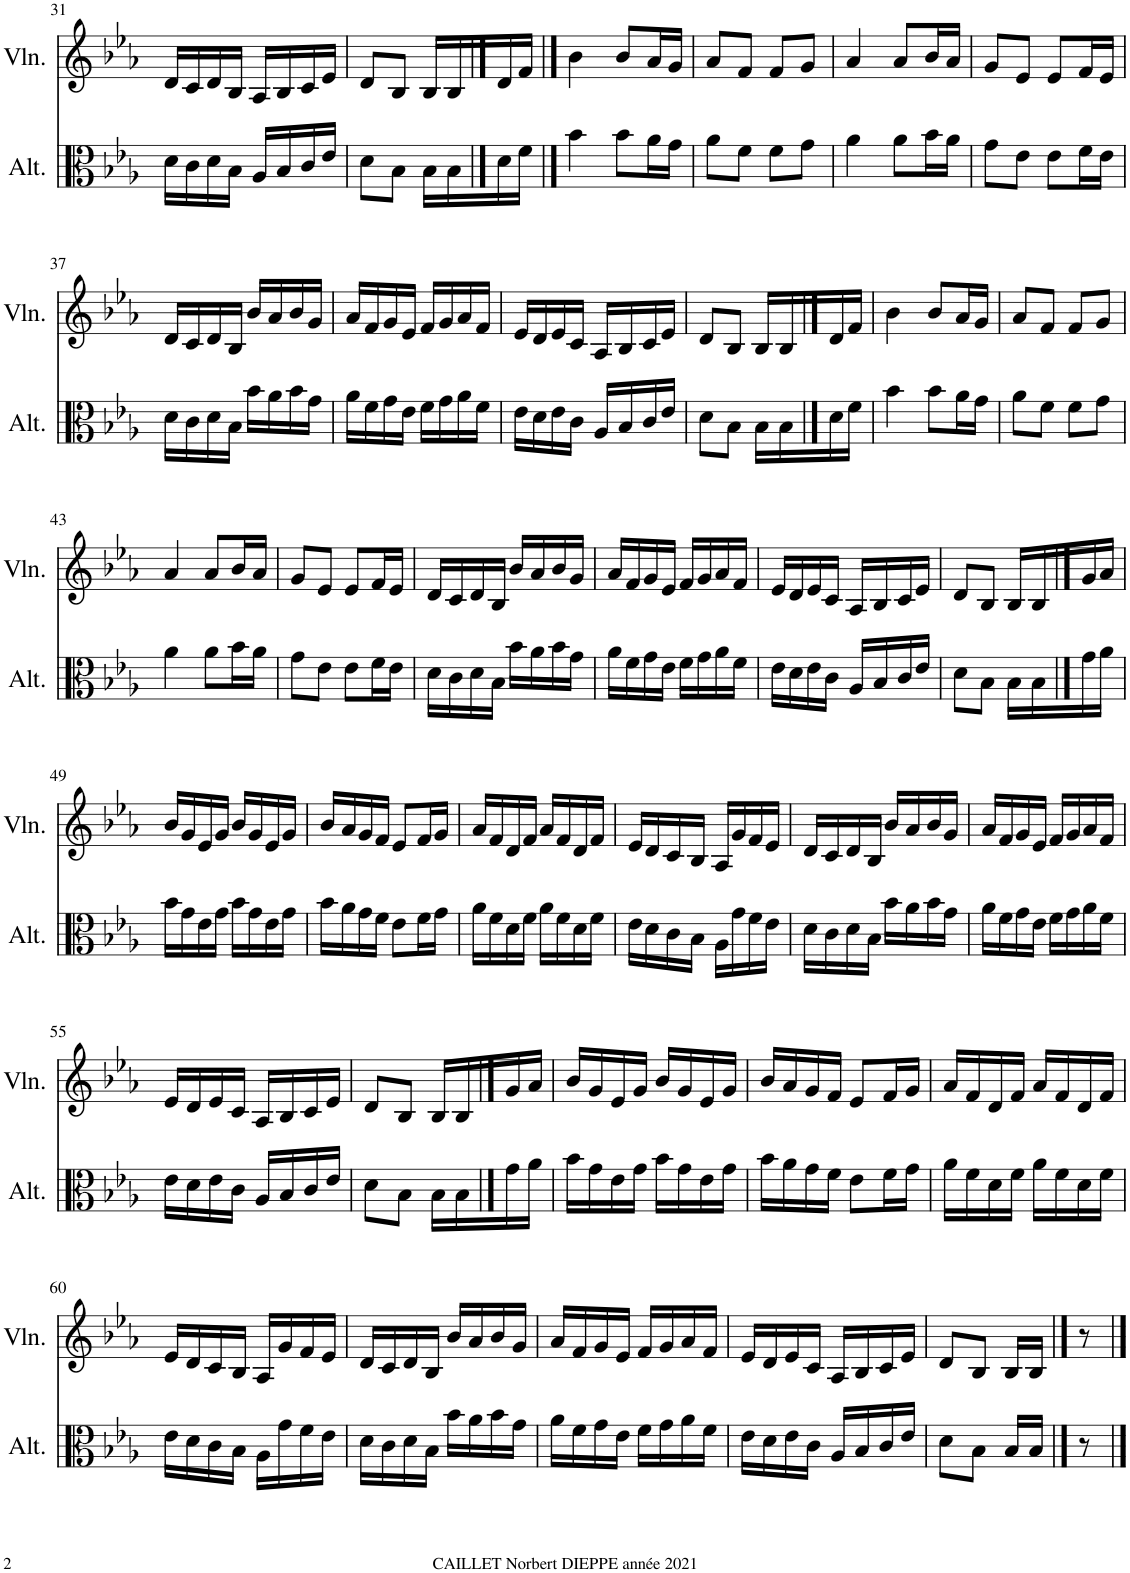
**kern	**kern
*part2	*part1
*staff2	*staff1
*I"Alto	*I"Violon
*I'Alt.	*I'Vln.
!!LO:PB:g=z
*clefC3	*clefG2
*k[b-e-a-]	*k[b-e-a-]
*M2/4	*M2/4
=31	=31
16d\LL	16d/LL
16c\	16c/
16d\	16d/
16B-\JJ	16B-/JJ
16A-/LL	16A-/LL
16B-/	16B-/
16c/	16c/
16e-/JJ	16e-/JJ
=32	=32
8d\L	8d/L
8B-\J	8B-/J
16B-\LL	16B-/LL
16B-\	16B-/
16d\	16d/
16f\JJ	16f/JJ
==33	==33
4b-\	4b-\
8b-\L	8b-/L
16a-\L	16a-/L
16g\JJ	16g/JJ
=34	=34
8a-\L	8a-/L
8f\J	8f/J
8f\L	8f/L
8g\J	8g/J
=35	=35
4a-\	4a-/
8a-\L	8a-/L
16b-\L	16b-/L
16a-\JJ	16a-/JJ
=36	=36
8g\L	8g/L
8e-\J	8e-/J
8e-\L	8e-/L
16f\L	16f/L
16e-\JJ	16e-/JJ
!!LO:LB:g=z
=37	=37
16d\LL	16d/LL
16c\	16c/
16d\	16d/
16B-\JJ	16B-/JJ
16b-\LL	16b-/LL
16a-\	16a-/
16b-\	16b-/
16g\JJ	16g/JJ
=38	=38
16a-\LL	16a-/LL
16f\	16f/
16g\	16g/
16e-\JJ	16e-/JJ
16f\LL	16f/LL
16g\	16g/
16a-\	16a-/
16f\JJ	16f/JJ
=39	=39
16e-\LL	16e-/LL
16d\	16d/
16e-\	16e-/
16c\JJ	16c/JJ
16A-/LL	16A-/LL
16B-/	16B-/
16c/	16c/
16e-/JJ	16e-/JJ
=40	=40
8d\L	8d/L
8B-\J	8B-/J
16B-\LL	16B-/LL
16B-\	16B-/
16d\	16d/
16f\JJ	16f/JJ
=41	=41
4b-\	4b-\
8b-\L	8b-/L
16a-\L	16a-/L
16g\JJ	16g/JJ
=42	=42
8a-\L	8a-/L
8f\J	8f/J
8f\L	8f/L
8g\J	8g/J
!!LO:LB:g=z
=43	=43
4a-\	4a-/
8a-\L	8a-/L
16b-\L	16b-/L
16a-\JJ	16a-/JJ
=44	=44
8g\L	8g/L
8e-\J	8e-/J
8e-\L	8e-/L
16f\L	16f/L
16e-\JJ	16e-/JJ
=45	=45
16d\LL	16d/LL
16c\	16c/
16d\	16d/
16B-\JJ	16B-/JJ
16b-\LL	16b-/LL
16a-\	16a-/
16b-\	16b-/
16g\JJ	16g/JJ
=46	=46
16a-\LL	16a-/LL
16f\	16f/
16g\	16g/
16e-\JJ	16e-/JJ
16f\LL	16f/LL
16g\	16g/
16a-\	16a-/
16f\JJ	16f/JJ
=47	=47
16e-\LL	16e-/LL
16d\	16d/
16e-\	16e-/
16c\JJ	16c/JJ
16A-/LL	16A-/LL
16B-/	16B-/
16c/	16c/
16e-/JJ	16e-/JJ
=48	=48
8d\L	8d/L
8B-\J	8B-/J
16B-\LL	16B-/LL
16B-\	16B-/
16g\	16g/
16a-\JJ	16a-/JJ
!!LO:LB:g=z
=49	=49
16b-\LL	16b-/LL
16g\	16g/
16e-\	16e-/
16g\JJ	16g/JJ
16b-\LL	16b-/LL
16g\	16g/
16e-\	16e-/
16g\JJ	16g/JJ
=50	=50
16b-\LL	16b-/LL
16a-\	16a-/
16g\	16g/
16f\JJ	16f/JJ
8e-\L	8e-/L
16f\L	16f/L
16g\JJ	16g/JJ
=51	=51
16a-\LL	16a-/LL
16f\	16f/
16d\	16d/
16f\JJ	16f/JJ
16a-\LL	16a-/LL
16f\	16f/
16d\	16d/
16f\JJ	16f/JJ
=52	=52
16e-\LL	16e-/LL
16d\	16d/
16c\	16c/
16B-\JJ	16B-/JJ
16A-\LL	16A-/LL
16g\	16g/
16f\	16f/
16e-\JJ	16e-/JJ
=53	=53
16d\LL	16d/LL
16c\	16c/
16d\	16d/
16B-\JJ	16B-/JJ
16b-\LL	16b-/LL
16a-\	16a-/
16b-\	16b-/
16g\JJ	16g/JJ
=54	=54
16a-\LL	16a-/LL
16f\	16f/
16g\	16g/
16e-\JJ	16e-/JJ
16f\LL	16f/LL
16g\	16g/
16a-\	16a-/
16f\JJ	16f/JJ
!!LO:LB:g=z
=55	=55
16e-\LL	16e-/LL
16d\	16d/
16e-\	16e-/
16c\JJ	16c/JJ
16A-/LL	16A-/LL
16B-/	16B-/
16c/	16c/
16e-/JJ	16e-/JJ
=56	=56
8d\L	8d/L
8B-\J	8B-/J
16B-\LL	16B-/LL
16B-\	16B-/
16g\	16g/
16a-\JJ	16a-/JJ
=57	=57
16b-\LL	16b-/LL
16g\	16g/
16e-\	16e-/
16g\JJ	16g/JJ
16b-\LL	16b-/LL
16g\	16g/
16e-\	16e-/
16g\JJ	16g/JJ
=58	=58
16b-\LL	16b-/LL
16a-\	16a-/
16g\	16g/
16f\JJ	16f/JJ
8e-\L	8e-/L
16f\L	16f/L
16g\JJ	16g/JJ
=59	=59
16a-\LL	16a-/LL
16f\	16f/
16d\	16d/
16f\JJ	16f/JJ
16a-\LL	16a-/LL
16f\	16f/
16d\	16d/
16f\JJ	16f/JJ
!!LO:LB:g=z
=60	=60
16e-\LL	16e-/LL
16d\	16d/
16c\	16c/
16B-\JJ	16B-/JJ
16A-\LL	16A-/LL
16g\	16g/
16f\	16f/
16e-\JJ	16e-/JJ
=61	=61
16d\LL	16d/LL
16c\	16c/
16d\	16d/
16B-\JJ	16B-/JJ
16b-\LL	16b-/LL
16a-\	16a-/
16b-\	16b-/
16g\JJ	16g/JJ
=62	=62
16a-\LL	16a-/LL
16f\	16f/
16g\	16g/
16e-\JJ	16e-/JJ
16f\LL	16f/LL
16g\	16g/
16a-\	16a-/
16f\JJ	16f/JJ
=63	=63
16e-\LL	16e-/LL
16d\	16d/
16e-\	16e-/
16c\JJ	16c/JJ
16A-/LL	16A-/LL
16B-/	16B-/
16c/	16c/
16e-/JJ	16e-/JJ
=64	=64
8d\L	8d/L
8B-\J	8B-/J
16B-/LL	16B-/LL
16B-/JJ	16B-/JJ
8r	8r
==	==
*-	*-
